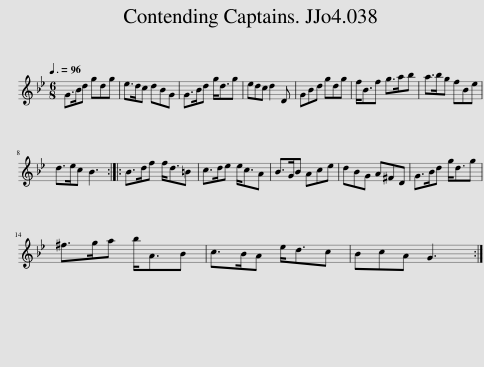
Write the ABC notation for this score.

X:1
L:1/8
Q:3/8=96
M:6/8
I:linebreak $
K:Gmin
V:1 treble
V:1
 G>Bd gdg | e>dc dBG | G>Bd g<dg | edc d2 D | GBd gdg | %5
 f<Bf g>ab | a>bg fBe |$ d>ec B3 :: B>df f<d=B | c>de e<cA | %10
 B>GB Ace | dBG A^FD | G>Bd g<dg |$ ^f>ga b<AB | c>BA e<dc | %15
 BcA G3 :| %16
